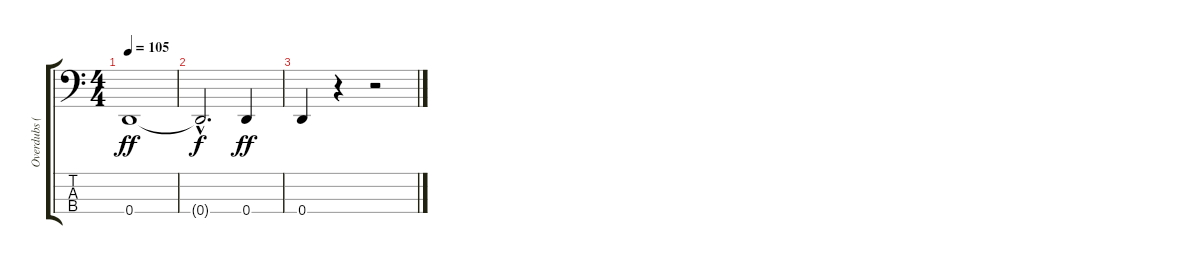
\track ("Overdubs (Basse)" "Overdubs (") {instrument fretlessbass}
\staff {score tabs}
\tuning (G2 D2 A1 D1) {hide}
\ts (4 4)
\tempo 105
\clef f4
\ks c
0.4.1{dy ff} |
0.4{hac t}.2{d dy f} 0.4.4{dy ff} |
0.4.4 r.4 r.2
